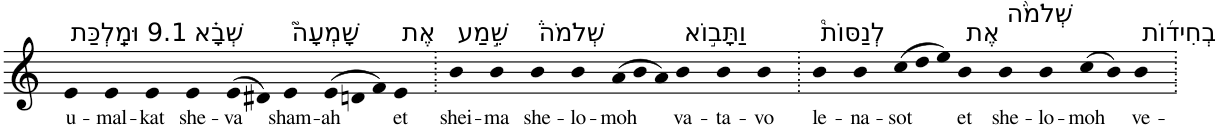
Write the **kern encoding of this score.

**kern	**text
*part1	*part1
*staff1	*staff1
*I"Piano	*
*I'Pno	*
*clefG2	*
*k[]	*
=1	=1
!LO:TX:a:t=9.1 וּמַֽלְכַּת	!
!	!LO:LY:b
4e	u-
!	!LO:LY:b
4e	-mal-
!	!LO:LY:b
4e	-kat
!LO:TX:a:t=שְׁבָ֗א	!
!	!LO:LY:b
4e	she-
!	!LO:LY:b
(>8e	-va
8d#X)	.
!LO:TX:a:t=שָׁמְעָה֮	!
!	!LO:LY:b
4e	sham-
*Xtuplet	*
!	!LO:LY:b
(>12e	-ah
12dn	.
12f)	.
!LO:TX:a:t=אֶת	!
!	!LO:LY:b
4e	et
=2.	=2.
!LO:TX:a:t=שֵׁ֣מַע	!
!	!LO:LY:b
4b	shei-
!	!LO:LY:b
4b	-ma
!LO:TX:a:t=שְׁלֹמֹה֒	!
!	!LO:LY:b
4b	she-
!	!LO:LY:b
4b	-lo-
!	!LO:LY:b
(>12a	-moh
12b	.
12a)	.
!LO:TX:a:t=וַתָּב֣וֹא	!
!	!LO:LY:b
4b	va-
!	!LO:LY:b
4b	-ta-
!	!LO:LY:b
4b	-vo
=3.	=3.
!LO:TX:a:t=לְנַסּוֹת֩	!
!	!LO:LY:b
4b	le-
!	!LO:LY:b
4b	-na-
!	!LO:LY:b
(>12cc	-sot
12dd	.
12ee)	.
!LO:TX:a:t=אֶת	!
!	!LO:LY:b
4b	et
!LO:TX:a:t=שְׁלֹמֹ֨ה	!
!	!LO:LY:b
4b	she-
!	!LO:LY:b
4b	-lo-
!	!LO:LY:b
(>8cc	-moh
8b)	.
!LO:TX:a:t=בְחִיד֜וֹת	!
!	!LO:LY:b
4b	ve-
=.	=.
*-	*-
